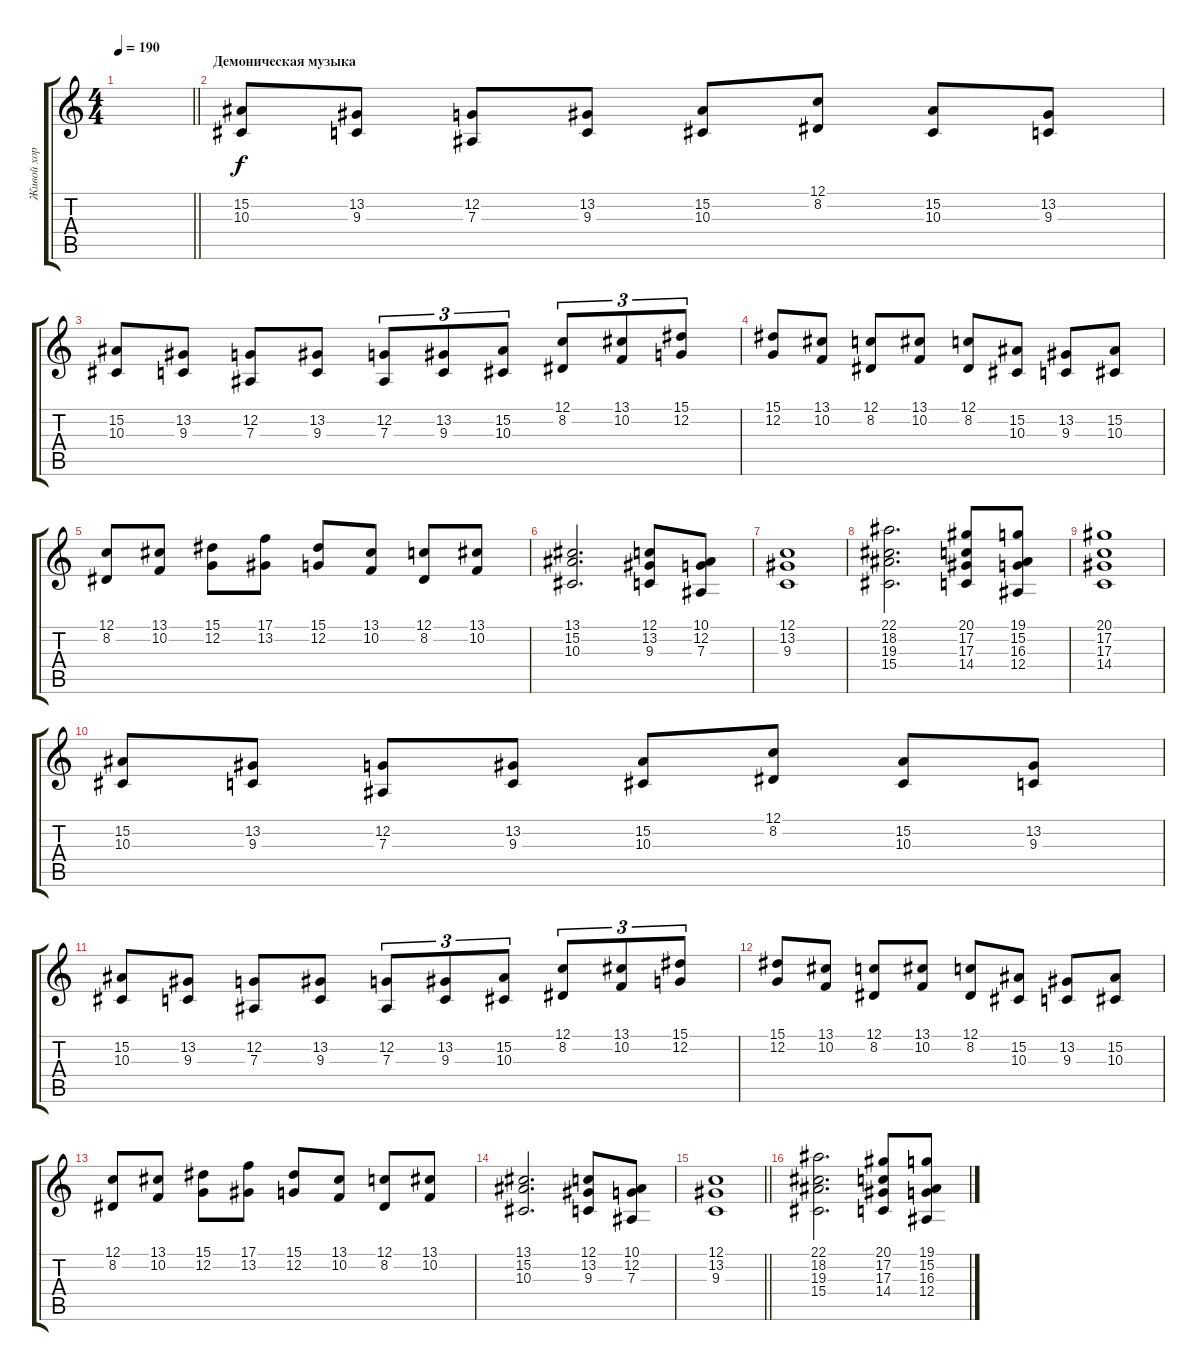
\track ("Живой хор + стринги" "Живой хор ") {instrument choiraahs}
\staff {score tabs}
\tuning (C4 G3 Eb3 Bb2 F2 C2) {hide}
\ts (4 4)
\tempo 190
\clef g2
\barLineRight lightlight
\ks c
|
\section ("" "Демоническая музыка")
(15.2 10.3).8{instrument violin} (13.2 9.3).8 (12.2 7.3).8 (13.2 9.3).8 (15.2 10.3).8 (12.1 8.2).8 (15.2 10.3).8 (13.2 9.3).8 |
(15.2 10.3).8 (13.2 9.3).8 (12.2 7.3).8 (13.2 9.3).8 (12.2 7.3).8{tu (3 2)} (13.2 9.3).8{tu (3 2)} (15.2 10.3).8{tu (3 2)} (12.1 8.2).8{tu (3 2)} (13.1 10.2).8{tu (3 2)} (15.1 12.2).8{tu (3 2)} |
(15.1 12.2).8 (13.1 10.2).8 (12.1 8.2).8 (13.1 10.2).8 (12.1 8.2).8 (15.2 10.3).8 (13.2 9.3).8 (15.2 10.3).8 |
(12.1 8.2).8 (13.1 10.2).8 (15.1 12.2).8 (17.1 13.2).8 (15.1 12.2).8 (13.1 10.2).8 (12.1 8.2).8 (13.1 10.2).8 |
(13.1 15.2 10.3).2{d} (12.1 13.2 9.3).8 (10.1 12.2 7.3).8 |
(12.1 13.2 9.3).1 |
(22.1 18.2 19.3 15.4).2{d} (20.1 17.2 17.3 14.4).8 (19.1 15.2 16.3 12.4).8 |
(20.1 17.2 17.3 14.4).1 |
(15.2 10.3).8 (13.2 9.3).8 (12.2 7.3).8 (13.2 9.3).8 (15.2 10.3).8 (12.1 8.2).8 (15.2 10.3).8 (13.2 9.3).8 |
(15.2 10.3).8 (13.2 9.3).8 (12.2 7.3).8 (13.2 9.3).8 (12.2 7.3).8{tu (3 2)} (13.2 9.3).8{tu (3 2)} (15.2 10.3).8{tu (3 2)} (12.1 8.2).8{tu (3 2)} (13.1 10.2).8{tu (3 2)} (15.1 12.2).8{tu (3 2)} |
(15.1 12.2).8 (13.1 10.2).8 (12.1 8.2).8 (13.1 10.2).8 (12.1 8.2).8 (15.2 10.3).8 (13.2 9.3).8 (15.2 10.3).8 |
(12.1 8.2).8 (13.1 10.2).8 (15.1 12.2).8 (17.1 13.2).8 (15.1 12.2).8 (13.1 10.2).8 (12.1 8.2).8 (13.1 10.2).8 |
(13.1 15.2 10.3).2{d} (12.1 13.2 9.3).8 (10.1 12.2 7.3).8 |
\barLineRight lightlight
(12.1 13.2 9.3).1 |
(22.1 18.2 19.3 15.4).2{d} (20.1 17.2 17.3 14.4).8 (19.1 15.2 16.3 12.4).8
